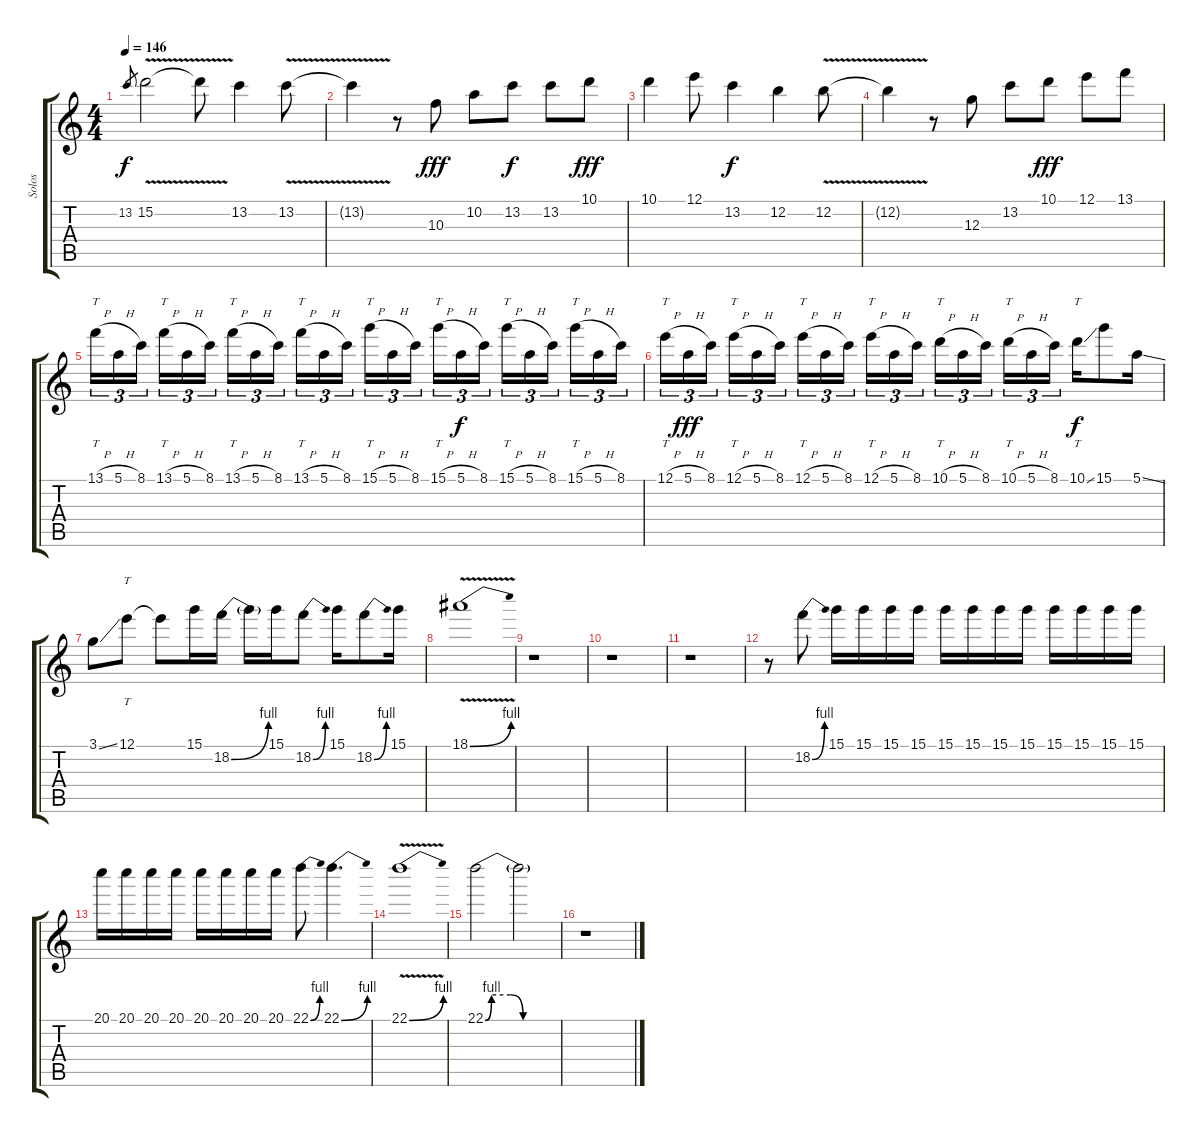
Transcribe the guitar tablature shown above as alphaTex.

\track ("Solos" "Solos") {instrument overdrivenguitar}
\staff {score tabs}
\tuning (E4 B3 G3 D3 A2 E2) {hide}
\ts (4 4)
\tempo 146
\clef g2
\ks c
13.2.8{gr dy f} 15.2{v}.2 15.2{t}.8 13.2.4 13.2{v}.8 |
13.2{t}.4 r.8 10.3.8{dy fff} 10.2.8 13.2.8{dy f} 13.2.8 10.1.8{dy fff} |
10.1.4 12.1.8 13.2.4{dy f} 12.2.4 12.2{v}.8 |
12.2{t}.4 r.8 12.3.8 13.2.8 10.1.8{dy fff} 12.1.8 13.1.8 |
13.1{h}.16{tt tu (3 2)} 5.1{h}.16{tu (3 2)} 8.1.16{tu (3 2) beam splitsecondary} 13.1{h}.16{tt tu (3 2)} 5.1{h}.16{tu (3 2)} 8.1.16{tu (3 2)} 13.1{h}.16{tt tu (3 2)} 5.1{h}.16{tu (3 2)} 8.1.16{tu (3 2) beam splitsecondary} 13.1{h}.16{tt tu (3 2)} 5.1{h}.16{tu (3 2)} 8.1.16{tu (3 2)} 15.1{h}.16{tt tu (3 2)} 5.1{h}.16{tu (3 2)} 8.1.16{tu (3 2) beam splitsecondary} 15.1{h}.16{tt tu (3 2)} 5.1{h}.16{tu (3 2) dy f} 8.1.16{tu (3 2)} 15.1{h}.16{tt tu (3 2)} 5.1{h}.16{tu (3 2)} 8.1.16{tu (3 2) beam splitsecondary} 15.1{h}.16{tt tu (3 2)} 5.1{h}.16{tu (3 2)} 8.1.16{tu (3 2)} |
12.1{h}.16{tt tu (3 2)} 5.1{h}.16{tu (3 2) dy fff} 8.1.16{tu (3 2) beam splitsecondary} 12.1{h}.16{tt tu (3 2)} 5.1{h}.16{tu (3 2)} 8.1.16{tu (3 2)} 12.1{h}.16{tt tu (3 2)} 5.1{h}.16{tu (3 2)} 8.1.16{tu (3 2) beam splitsecondary} 12.1{h}.16{tt tu (3 2)} 5.1{h}.16{tu (3 2)} 8.1.16{tu (3 2)} 10.1{h}.16{tt tu (3 2)} 5.1{h}.16{tu (3 2)} 8.1.16{tu (3 2) beam splitsecondary} 10.1{h}.16{tt tu (3 2)} 5.1{h}.16{tu (3 2)} 8.1.16{tu (3 2)} 10.1{ss}.16{tt dy f} 15.1.8 5.1{ss}.16 |
3.1{ss}.8 12.1.8{tt} 12.1{t}.8 15.1.16 18.2{be (bend 0 0 60 4)}.16 18.2{t}.16 15.1.16 18.2{be (bend 0 0 60 4)}.8 15.1.16 18.2{be (bend 0 0 60 4)}.8 15.1.16 |
18.1{be (bend 0 0 60 4) v}.1 |
r.1 |
r.1 |
r.1 |
r.8 18.2{be (bend 0 0 60 4)}.8 15.1.16 15.1.16 15.1.16 15.1.16 15.1.16 15.1.16 15.1.16 15.1.16 15.1.16 15.1.16 15.1.16 15.1.16 |
20.1.16 20.1.16 20.1.16 20.1.16 20.1.16 20.1.16 20.1.16 20.1.16 22.1{be (bend 0 0 60 4)}.8 22.1{be (bend 0 0 60 4)}.4{d} |
22.1{be (bend 0 0 60 4) v}.1 |
22.1{be (custom 0 0 5 4 20 4 30 0 45 0 60 0)}.2 22.1{t}.2 |
r.1
